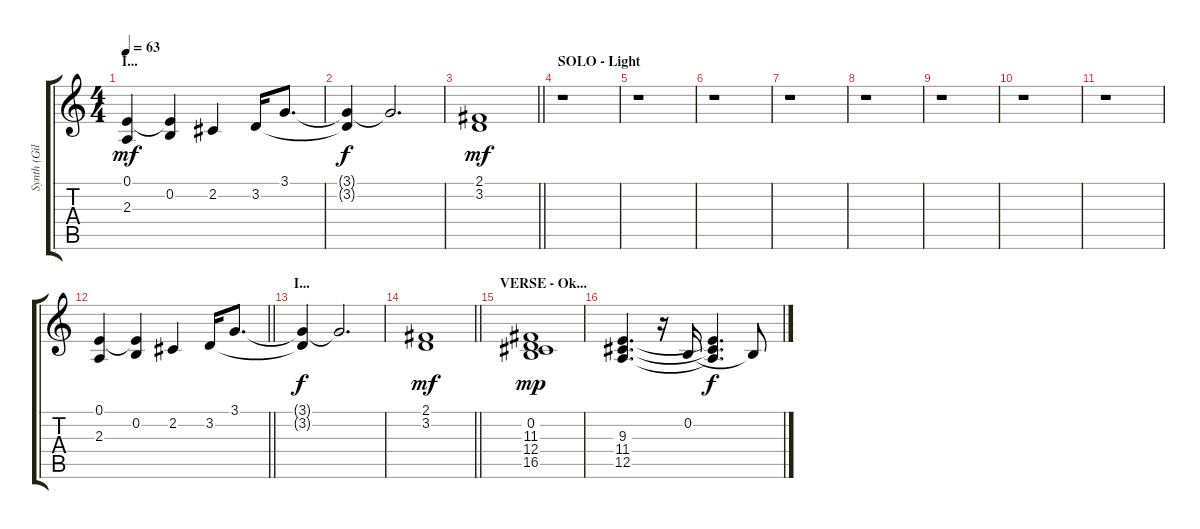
\track ("Synth (Gilmour)" "Synth (Gil") {instrument frenchhorn}
\staff {score tabs}
\tuning (E4 B3 G3 D3 A2 E2) {hide}
\ts (4 4)
\section ("" "I...")
\tempo 63
\clef g2
\ks c
(0.1 2.3).4{dy mf} (0.1{t} 0.2).4 2.2.4 3.2.16 3.1.8{d} |
(3.1{t} 3.2{t}).4{dy f} 3.1{t}.2{d} |
\barLineRight lightlight
(2.1 3.2).1{dy mf} |
\section ("" "SOLO - Light")
r.1 |
r.1 |
r.1 |
r.1 |
r.1 |
r.1 |
r.1 |
r.1 |
\barLineRight lightlight
(0.1 2.3).4 (0.1{t} 0.2).4 2.2.4 3.2.16 3.1.8{d} |
\section ("" "I...")
(3.1{t} 3.2{t}).4{dy f} 3.1{t}.2{d} |
\barLineRight lightlight
(2.1 3.2).1{dy mf} |
\section ("" "VERSE - Ok...")
(0.2 11.3 12.4 16.5).1{dy mp} |
(9.3 11.4 12.5).4{d} r.16 0.2.16 (9.3{t} 11.4{t} 12.5{t}).4{d dy f} 0.2{t}.8
